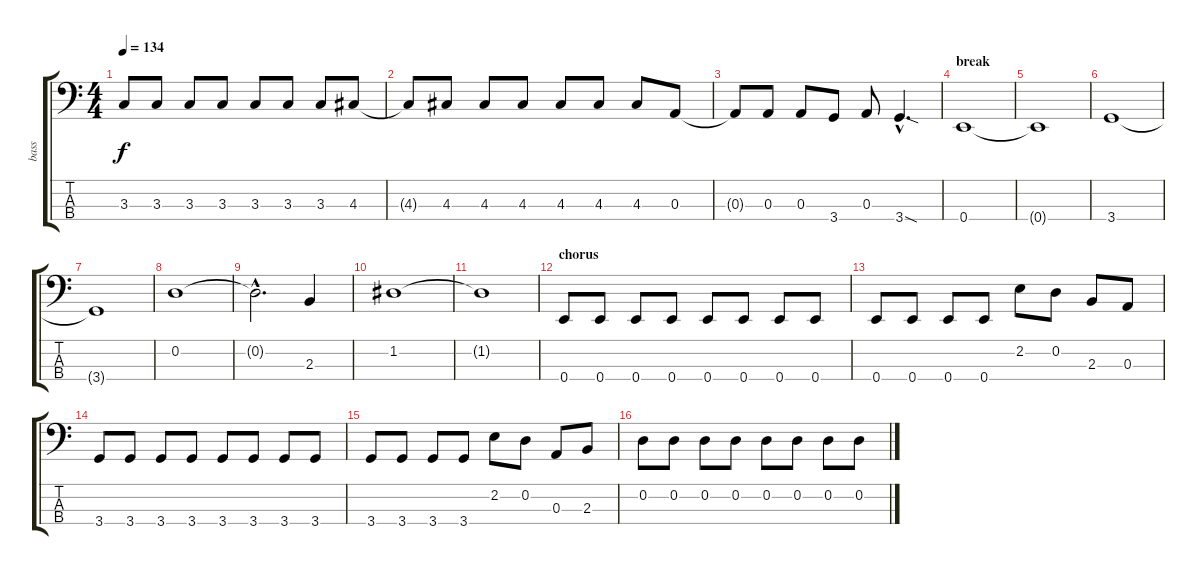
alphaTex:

\track ("bass" "bass") {instrument electricbassfinger}
\staff {score tabs}
\tuning (G2 D2 A1 E1) {hide}
\ts (4 4)
\tempo 134
\clef f4
\ks c
3.3{t}.8{dy f} 3.3.8 3.3.8 3.3.8 3.3.8 3.3.8 3.3.8 4.3.8 |
4.3{t}.8 4.3.8 4.3.8 4.3.8 4.3.8 4.3.8 4.3.8 0.3.8 |
0.3{t}.8 0.3.8 0.3.8 3.4.8 0.3.8 3.4{sod hac}.4{d} |
\section ("" "break")
0.4.1 |
0.4{t}.1 |
3.4.1 |
3.4{t}.1 |
0.2.1 |
0.2{hac t}.2{d} 2.3.4 |
1.2.1 |
1.2{t}.1 |
\section ("" "chorus")
0.4.8 0.4.8 0.4.8 0.4.8 0.4.8 0.4.8 0.4.8 0.4.8 |
0.4.8 0.4.8 0.4.8 0.4.8 2.2.8 0.2.8 2.3.8 0.3.8 |
3.4.8 3.4.8 3.4.8 3.4.8 3.4.8 3.4.8 3.4.8 3.4.8 |
3.4.8 3.4.8 3.4.8 3.4.8 2.2.8 0.2.8 0.3.8 2.3.8 |
0.2.8 0.2.8 0.2.8 0.2.8 0.2.8 0.2.8 0.2.8 0.2.8
